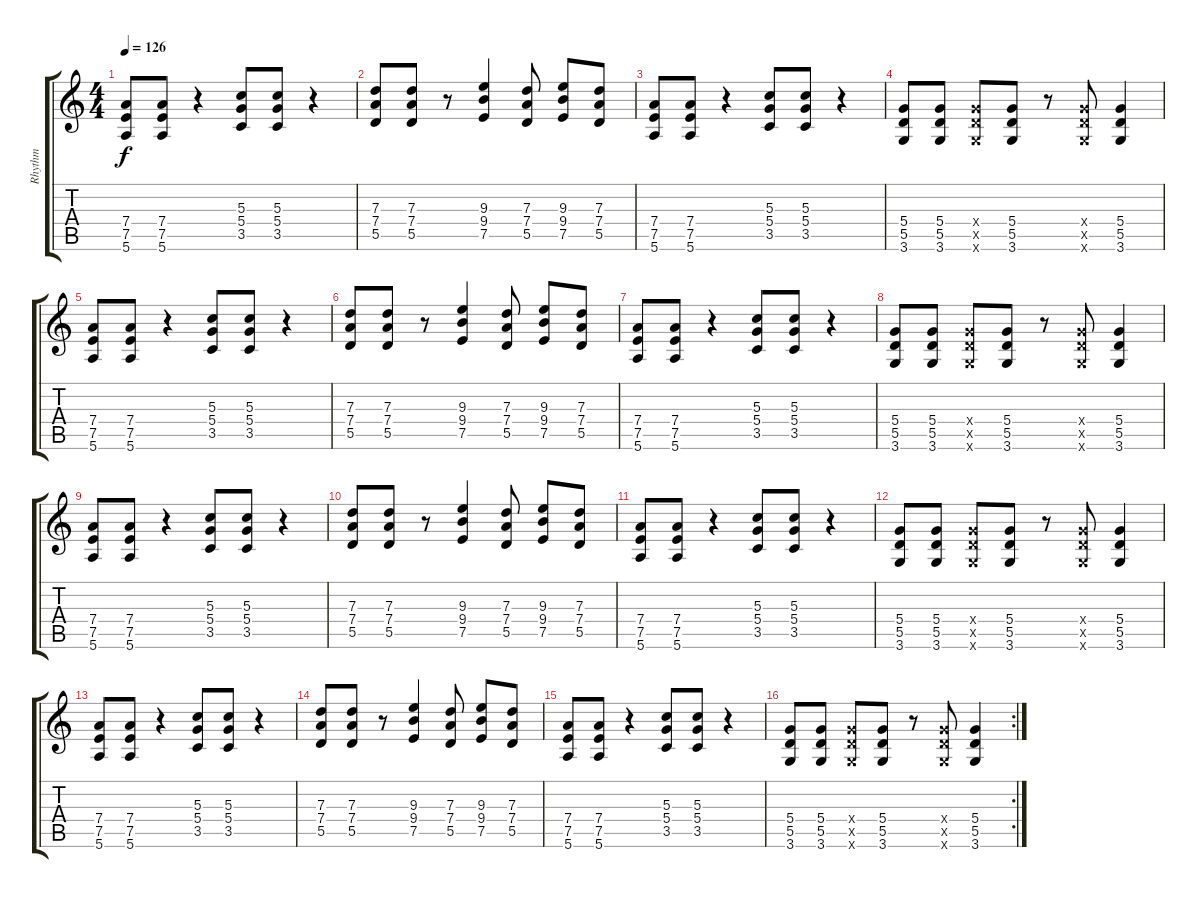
\track ("Rhythm" "Rhythm") {instrument distortionguitar}
\staff {score tabs}
\tuning (E4 B3 G3 D3 A2 E2) {hide}
\ts (4 4)
\tempo 126
\clef g2
\ks c
(7.4 7.5 5.6).8{dy f} (7.4 7.5 5.6).8 r.4 (5.3 5.4 3.5).8 (5.3 5.4 3.5).8 r.4 |
(7.3 7.4 5.5).8 (7.3 7.4 5.5).8 r.8 (9.3 9.4 7.5).4 (7.3 7.4 5.5).8 (9.3 9.4 7.5).8 (7.3 7.4 5.5).8 |
(7.4 7.5 5.6).8 (7.4 7.5 5.6).8 r.4 (5.3 5.4 3.5).8 (5.3 5.4 3.5).8 r.4 |
(5.4 5.5 3.6).8 (5.4 5.5 3.6).8 (5.4{x} 5.5{x} 3.6{x}).8 (5.4 5.5 3.6).8 r.8 (5.4{x} 5.5{x} 3.6{x}).8 (5.4 5.5 3.6).4 |
(7.4 7.5 5.6).8 (7.4 7.5 5.6).8 r.4 (5.3 5.4 3.5).8 (5.3 5.4 3.5).8 r.4 |
(7.3 7.4 5.5).8 (7.3 7.4 5.5).8 r.8 (9.3 9.4 7.5).4 (7.3 7.4 5.5).8 (9.3 9.4 7.5).8 (7.3 7.4 5.5).8 |
(7.4 7.5 5.6).8 (7.4 7.5 5.6).8 r.4 (5.3 5.4 3.5).8 (5.3 5.4 3.5).8 r.4 |
(5.4 5.5 3.6).8 (5.4 5.5 3.6).8 (5.4{x} 5.5{x} 3.6{x}).8 (5.4 5.5 3.6).8 r.8 (5.4{x} 5.5{x} 3.6{x}).8 (5.4 5.5 3.6).4 |
(7.4 7.5 5.6).8 (7.4 7.5 5.6).8 r.4 (5.3 5.4 3.5).8 (5.3 5.4 3.5).8 r.4 |
(7.3 7.4 5.5).8 (7.3 7.4 5.5).8 r.8 (9.3 9.4 7.5).4 (7.3 7.4 5.5).8 (9.3 9.4 7.5).8 (7.3 7.4 5.5).8 |
(7.4 7.5 5.6).8 (7.4 7.5 5.6).8 r.4 (5.3 5.4 3.5).8 (5.3 5.4 3.5).8 r.4 |
(5.4 5.5 3.6).8 (5.4 5.5 3.6).8 (5.4{x} 5.5{x} 3.6{x}).8 (5.4 5.5 3.6).8 r.8 (5.4{x} 5.5{x} 3.6{x}).8 (5.4 5.5 3.6).4 |
(7.4 7.5 5.6).8 (7.4 7.5 5.6).8 r.4 (5.3 5.4 3.5).8 (5.3 5.4 3.5).8 r.4 |
(7.3 7.4 5.5).8 (7.3 7.4 5.5).8 r.8 (9.3 9.4 7.5).4 (7.3 7.4 5.5).8 (9.3 9.4 7.5).8 (7.3 7.4 5.5).8 |
(7.4 7.5 5.6).8 (7.4 7.5 5.6).8 r.4 (5.3 5.4 3.5).8 (5.3 5.4 3.5).8 r.4 |
\rc 2
(5.4 5.5 3.6).8 (5.4 5.5 3.6).8 (5.4{x} 5.5{x} 3.6{x}).8 (5.4 5.5 3.6).8 r.8 (5.4{x} 5.5{x} 3.6{x}).8 (5.4 5.5 3.6).4
